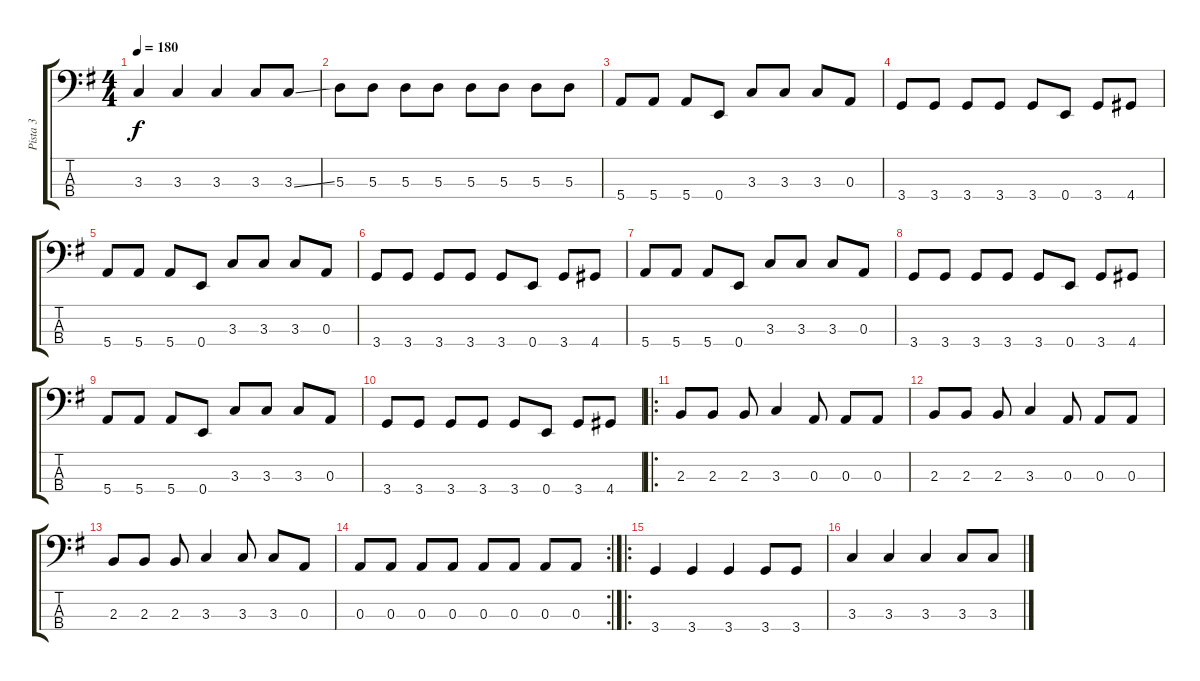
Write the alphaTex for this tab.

\track ("Pista 3" "Pista 3") {instrument electricbasspick}
\staff {score tabs}
\tuning (G2 D2 A1 E1) {hide}
\ts (4 4)
\tempo 180
\clef f4
\ks g
3.3.4{dy f} 3.3.4 3.3.4 3.3.8 3.3{ss}.8 |
5.3.8 5.3.8 5.3.8 5.3.8 5.3.8 5.3.8 5.3.8 5.3.8 |
5.4.8 5.4.8 5.4.8 0.4.8 3.3.8 3.3.8 3.3.8 0.3.8 |
3.4.8 3.4.8 3.4.8 3.4.8 3.4.8 0.4.8 3.4.8 4.4.8 |
5.4.8 5.4.8 5.4.8 0.4.8 3.3.8 3.3.8 3.3.8 0.3.8 |
3.4.8 3.4.8 3.4.8 3.4.8 3.4.8 0.4.8 3.4.8 4.4.8 |
5.4.8 5.4.8 5.4.8 0.4.8 3.3.8 3.3.8 3.3.8 0.3.8 |
3.4.8 3.4.8 3.4.8 3.4.8 3.4.8 0.4.8 3.4.8 4.4.8 |
5.4.8 5.4.8 5.4.8 0.4.8 3.3.8 3.3.8 3.3.8 0.3.8 |
3.4.8 3.4.8 3.4.8 3.4.8 3.4.8 0.4.8 3.4.8 4.4.8 |
\ro
2.3.8 2.3.8 2.3.8 3.3.4 0.3.8 0.3.8 0.3.8 |
2.3.8 2.3.8 2.3.8 3.3.4 0.3.8 0.3.8 0.3.8 |
2.3.8 2.3.8 2.3.8 3.3.4 3.3.8 3.3.8 0.3.8 |
\rc 2
0.3.8 0.3.8 0.3.8 0.3.8 0.3.8 0.3.8 0.3.8 0.3.8 |
\ro
3.4.4 3.4.4 3.4.4 3.4.8 3.4.8 |
3.3.4 3.3.4 3.3.4 3.3.8 3.3{ss}.8
